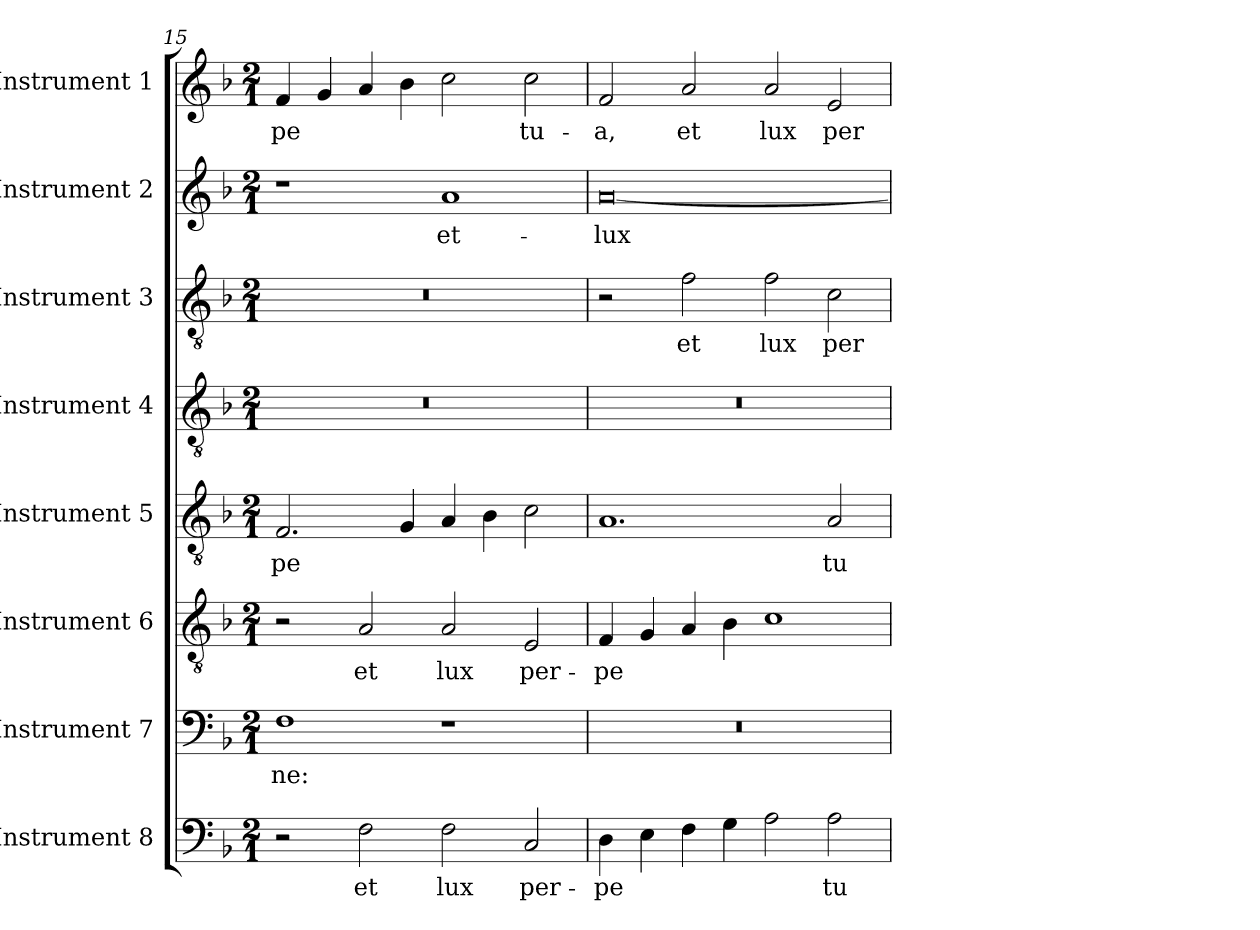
**kern	**text	**kern	**text	**kern	**text	**kern	**text	**kern	**kern	**text	**kern	**text	**kern	**text
*part8	*part8	*part7	*part7	*part6	*part6	*part5	*part5	*part4	*part3	*part3	*part2	*part2	*part1	*part1
*staff8	*staff8	*staff7	*staff7	*staff6	*staff6	*staff5	*staff5	*staff4	*staff3	*staff3	*staff2	*staff2	*staff1	*staff1
*I"Instrument 8	*	*I"Instrument 7	*	*I"Instrument 6	*	*I"Instrument 5	*	*I"Instrument 4	*I"Instrument 3	*	*I"Instrument 2	*	*I"Instrument 1	*
*clefF4	*	*clefF4	*	*clefGv2	*	*clefGv2	*	*clefGv2	*clefGv2	*	*clefG2	*	*clefG2	*
*k[b-]	*	*k[b-]	*	*k[b-]	*	*k[b-]	*	*k[b-]	*k[b-]	*	*k[b-]	*	*k[b-]	*
*F:	*	*F:	*	*F:	*	*F:	*	*F:	*F:	*	*F:	*	*F:	*
*M2/1	*	*M2/1	*	*M2/1	*	*M2/1	*	*M2/1	*M2/1	*	*M2/1	*	*M2/1	*
=15	=15	=15	=15	=15	=15	=15	=15	=15	=15	=15	=15	=15	=15	=15
!	!	!	!LO:LY:b:cj	!	!	!	!LO:LY:b:cj	!	!	!	!	!	!	!LO:LY:b:cj
2r	.	1F	-ne:	2r	.	2.F/	-pe-	0r	0r	.	1r	.	4f/	-pe-
!	!	!	!	!	!	!	!	!	!	!	!	!	!	!LO:LY:b:cj
.	.	.	.	.	.	.	.	.	.	.	.	.	4g/	--
!	!LO:LY:b:cj	!	!	!	!LO:LY:b:cj	!	!	!	!	!	!	!	!	!LO:LY:b:cj
2F\	et	.	.	2A/	et	.	.	.	.	.	.	.	4a/	--
!	!	!	!	!	!	!	!LO:LY:b:cj	!	!	!	!	!	!	!LO:LY:b:cj
.	.	.	.	.	.	4G/	--	.	.	.	.	.	4b-\	--
!	!LO:LY:b:cj	!	!	!	!LO:LY:b:cj	!	!LO:LY:b:cj	!	!	!	!	!LO:LY:b:cj	!	!LO:LY:b:cj
2F\	lux	1r	.	2A/	lux	4A/	--	.	.	.	1a	-et-	2cc\	--
!	!	!	!	!	!	!	!LO:LY:b:cj	!	!	!	!	!	!	!
.	.	.	.	.	.	4B-\	--	.	.	.	.	.	.	.
!	!LO:LY:b:cj	!	!	!	!LO:LY:b:cj	!	!LO:LY:b:cj	!	!	!	!	!	!	!LO:LY:b:cj
2C/	per-	.	.	2E/	per-	2c\	--	.	.	.	.	.	2cc\	-tu-
=16	=16	=16	=16	=16	=16	=16	=16	=16	=16	=16	=16	=16	=16	=16
!	!LO:LY:b:cj	!	!	!	!LO:LY:b:cj	!	!LO:LY:b:cj	!	!	!	!	!LO:LY:b:cj	!	!LO:LY:b:cj
4D\	-pe-	0r	.	4F/	-pe-	1.A	--	0r	2r	.	[<0a	-lux-	2f/	-a,
!	!LO:LY:b:cj	!	!	!	!LO:LY:b:cj	!	!	!	!	!	!	!	!	!
4E\	--	.	.	4G/	--	.	.	.	.	.	.	.	.	.
!	!LO:LY:b:cj	!	!	!	!LO:LY:b:cj	!	!	!	!	!LO:LY:b:cj	!	!	!	!LO:LY:b:cj
4F\	--	.	.	4A/	--	.	.	.	2f\	et	.	.	2a/	et
!	!LO:LY:b:cj	!	!	!	!LO:LY:b:cj	!	!	!	!	!	!	!	!	!
4G\	--	.	.	4B-\	--	.	.	.	.	.	.	.	.	.
!	!LO:LY:b:cj	!	!	!	!LO:LY:b:cj	!	!	!	!	!LO:LY:b:cj	!	!	!	!LO:LY:b:cj
2A\	--	.	.	1c	--	.	.	.	2f\	lux	.	.	2a/	lux
!	!LO:LY:b:cj	!	!	!	!	!	!LO:LY:b:cj	!	!	!LO:LY:b:cj	!	!	!	!LO:LY:b:cj
2A\	-tu-	.	.	.	.	2A/	-tu-	.	2c\	per-	.	.	2e/	per-
=	=	=	=	=	=	=	=	=	=	=	=	=	=	=
*-	*-	*-	*-	*-	*-	*-	*-	*-	*-	*-	*-	*-	*-	*-
